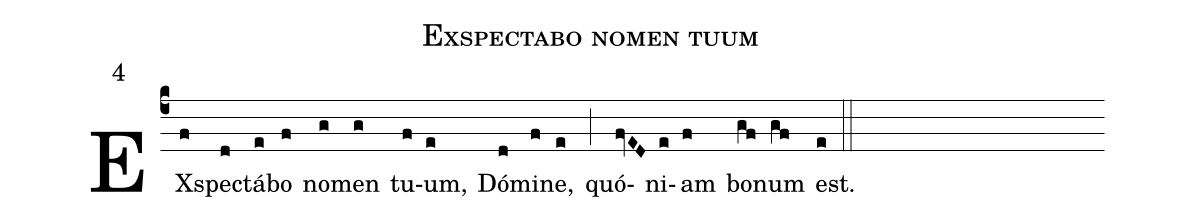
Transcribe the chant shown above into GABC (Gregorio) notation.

name: Exspectabo nomen tuum;
mode: 4;
%%
(c4)
EX(f)spec(d)tá(e)bo(f) no(g)men(g) tu(f)um,(e) Dó(d)mi(f)ne,(e) (;)
quó(fvED)ni(e)am(f) bo(gf)num(gf) est.(e) (::)
